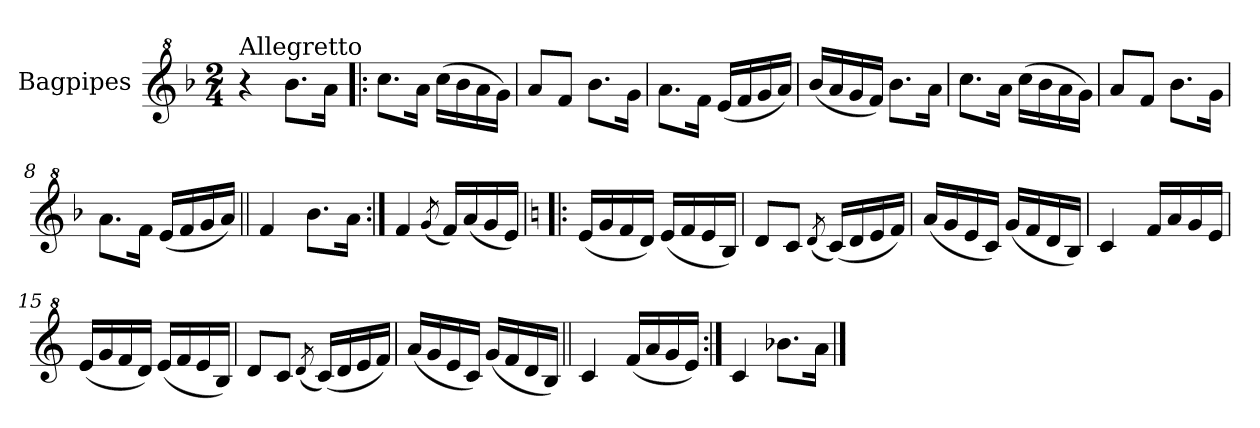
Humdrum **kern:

**kern
*part1
*staff1
*I"Bagpipes
*I'Bag
*clefG^2
*k[b-]
*F:
*M2/4
=1
!LO:TX:a:t=Allegretto
4r
8.bb-\L
16aa\Jk
=2!|:
8.ccc\L
16aa\Jk
(16ccc\LL
16bb-\
16aa\
16gg\JJ)
=3
8aa/L
8ff/J
8.bb-\L
16gg\Jk
=4
8.aa\L
16ff\Jk
(16ee/LL
16ff/
16gg/
16aa/JJ)
=5
(16bb-/LL
16aa/
16gg/
16ff/JJ)
8.bb-\L
16aa\Jk
=6
8.ccc\L
16aa\Jk
(16ccc\LL
16bb-\
16aa\
16gg\JJ)
=7
8aa/L
8ff/J
8.bb-\L
16gg\Jk
!!LO:LB:g=z
=8
8.aa\L
16ff\Jk
(16ee/LL
16ff/
16gg/
16aa/JJ)
=9||
4ff/
8.bb-\L
16aa\Jk
=10:|!
4ff/
(8qgg/
16ff/LL)
(16aa/
16gg/
16ee/JJ)
=11!|:
*k[]
*C:
(16ee/LL
16gg/
16ff/
16dd/JJ)
(16ee/LL
16ff/
16ee/
16b/JJ)
=12
8dd/L
8cc/J
(8qdd/
(16cc/LL)
16dd/
16ee/
16ff/JJ)
=13
(16aa/LL
16gg/
16ee/
16cc/JJ)
(16gg/LL
16ff/
16dd/
16b/JJ)
!!LO:LB:g=z
=14
4cc/
16ff/LL
16aa/
16gg/
16ee/JJ
=15
(16ee/LL
16gg/
16ff/
16dd/JJ)
(16ee/LL
16ff/
16ee/
16b/JJ)
=16
8dd/L
8cc/J
(8qdd/
(16cc/LL)
16dd/
16ee/
16ff/JJ)
=17
(16aa/LL
16gg/
16ee/
16cc/JJ)
(16gg/LL
16ff/
16dd/
16b/JJ)
=18||
4cc/
(16ff/LL
16aa/
16gg/
16ee/JJ)
=19:|!
4cc/
8.bb-X\L
16aa\Jk
==
*-
